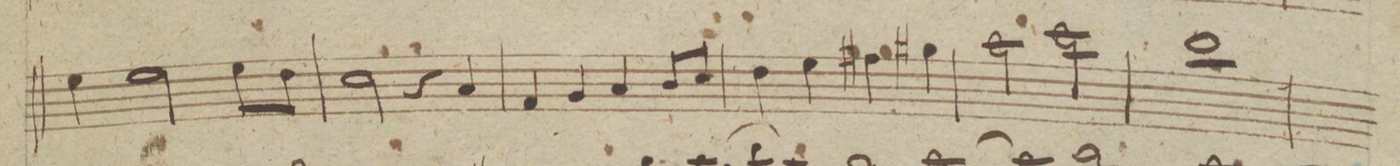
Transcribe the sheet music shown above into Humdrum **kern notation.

**kern	**dynam
*I"Violino 1mo	*
*clefG2	*
*k[]	*
*met(c|)	*
*M2/2	*
4ee\	.
2ee\	.
8ee\L	.
8dd\J	.
=158	=158
2cc\	.
4r	.
4a/	.
=159	=159
4f/	.
4g/	.
4a/	.
8b/L	.
8cc/J	.
=160	=160
4dd\	.
4ee\	.
4ff#X\	.
4gg#X\	.
=161	=161
2aa\	.
2ccc\	.
=162	=162
1bb\	.
=163	=163
*-	*-
